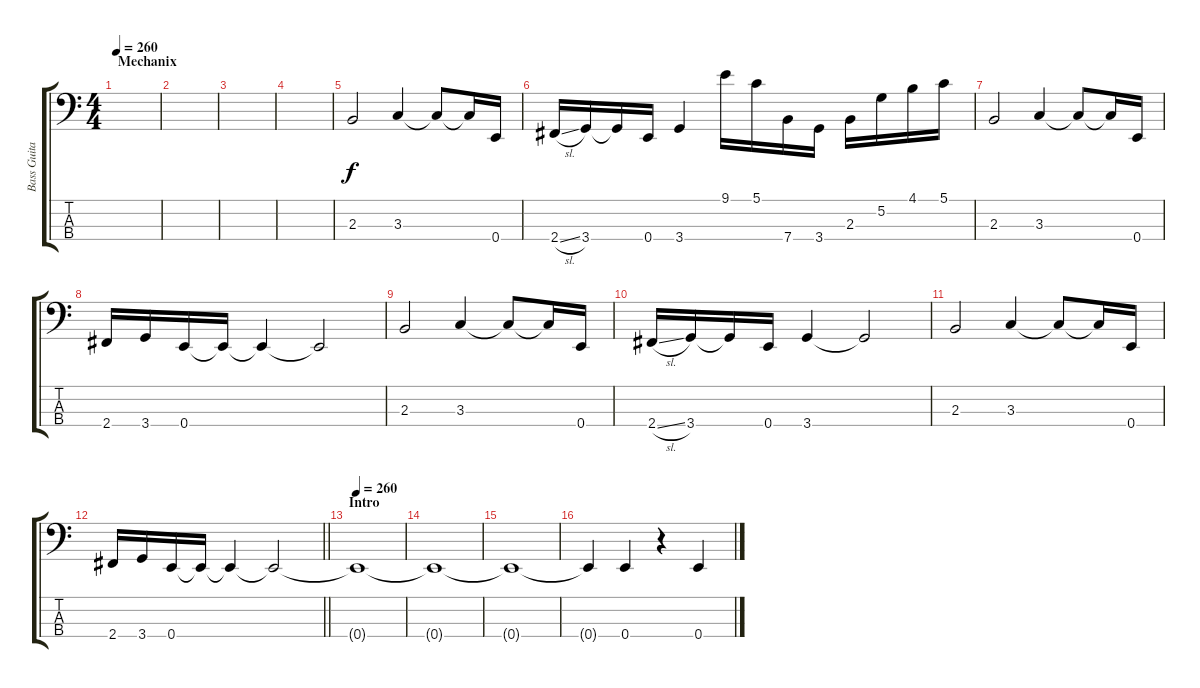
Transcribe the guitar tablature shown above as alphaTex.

\track ("Bass Guitar (Dave Ellefson)" "Bass Guita") {instrument electricbasspick}
\staff {score tabs}
\tuning (G2 D2 A1 E1) {hide}
\ts (4 4)
\section ("" "Mechanix")
\tempo 260
\tempo 100
\tempo 260
\clef f4
\ks c
|
|
|
|
2.3.2 3.3.4 3.3{t}.8 3.3{t}.16 0.4.16 |
2.4{sl}.16 3.4.16 3.4{t}.16 0.4.16 3.4.4 9.1.16 5.1.16 7.4.16 3.4.16 2.3.16 5.2.16 4.1.16 5.1.16 |
2.3.2 3.3.4 3.3{t}.8 3.3{t}.16 0.4.16 |
2.4.16 3.4.16 0.4.16 0.4{t}.16 0.4{t}.4 0.4{t}.2 |
2.3.2 3.3.4 3.3{t}.8 3.3{t}.16 0.4.16 |
2.4{sl}.16 3.4.16 3.4{t}.16 0.4.16 3.4.4 3.4{t}.2 |
2.3.2 3.3.4 3.3{t}.8 3.3{t}.16 0.4.16 |
\barLineRight lightlight
2.4.16 3.4.16 0.4.16 0.4{t}.16 0.4{t}.4 0.4{t}.2 |
\section ("" "Intro")
\tempo 260
0.4{t}.1 |
0.4{t}.1 |
0.4{t}.1 |
0.4{t}.4 0.4.4 r.4 0.4.4
